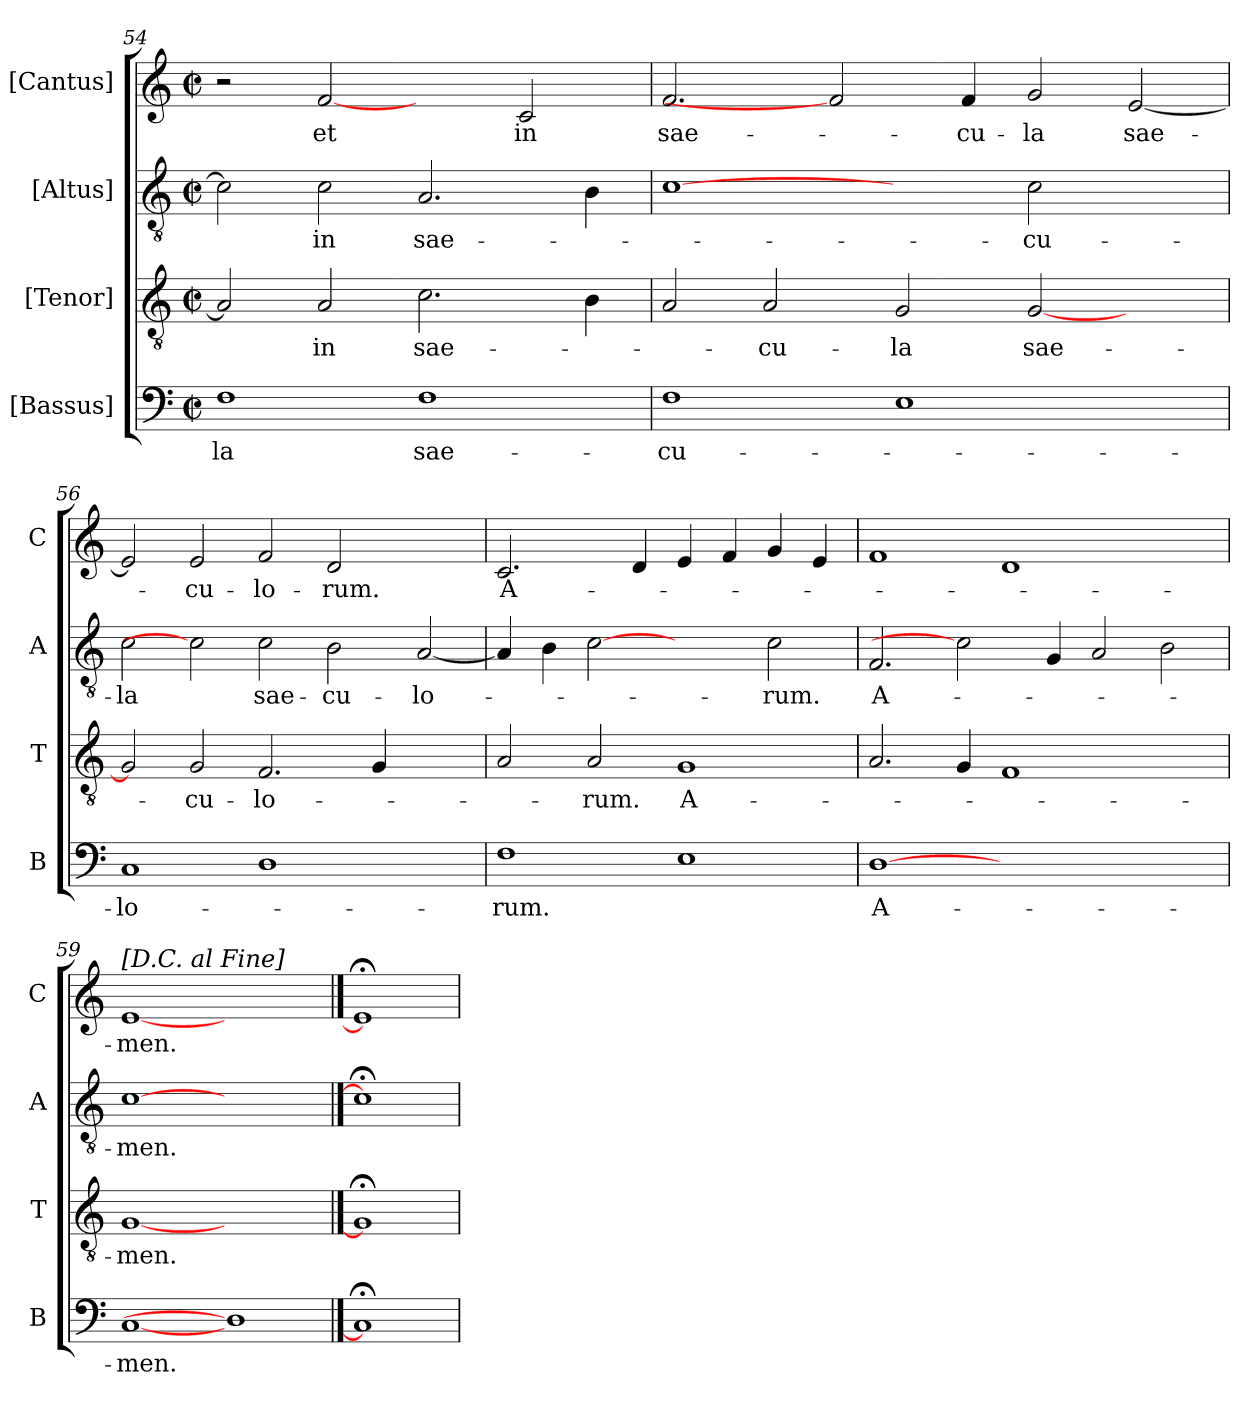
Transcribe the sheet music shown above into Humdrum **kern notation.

**kern	**text	**kern	**text	**kern	**text	**kern	**text
*part4	*part4	*part3	*part3	*part2	*part2	*part1	*part1
*staff4	*staff4	*staff3	*staff3	*staff2	*staff2	*staff1	*staff1
*I"[Bassus]	*	*I"[Tenor]	*	*I"[Altus]	*	*I"[Cantus]	*
*I'B	*	*I'T	*	*I'A	*	*I'C	*
*clefF4	*	*clefGv2	*	*clefGv2	*	*clefG2	*
*k[]	*	*k[]	*	*k[]	*	*k[]	*
*C:	*	*C:	*	*C:	*	*C:	*
*M2/2	*	*M2/2	*	*M2/2	*	*M2/2	*
*met(c|)	*	*met(c|)	*	*met(c|)	*	*met(c|)	*
=54	=54	=54	=54	=54	=54	=54	=54
!	!LO:LY:b	!	!	!	!	!	!
1F	-la	2A/]	.	2c\]	.	2r	.
!	!	!	!LO:LY:b	!	!LO:LY:b	!	!LO:LY:b
.	.	2A/	in	2c\	in	[2f	et
!	!LO:LY:b	!	!LO:LY:b	!	!LO:LY:b	!	!
1F	sae-	2.c\	sae-	2.A/	sae-	2ryy	.
!	!	!	!	!	!	!	!LO:LY:b
.	.	.	.	.	.	2c/	in
.	.	4B\	.	4B\	.	.	.
=55	=55	=55	=55	=55	=55	=55	=55
!	!LO:LY:b	!	!	!	!	!	!LO:LY:b
1F	-cu-	2A/	.	[1c	.	2.f/	sae-
!	!	!	!LO:LY:b	!	!	!	!
.	.	2A/	-cu-	.	.	.	.
.	.	.	.	.	.	2f]	.
!	!	!	!LO:LY:b	!	!	!	!
1E	.	2G/	-la	2ryy	.	.	.
!	!	!	!	!	!	!	!LO:LY:b
.	.	.	.	.	.	4f/	-cu-
!	!	!	!LO:LY:b	!	!LO:LY:b	!	!LO:LY:b
.	.	[2G/	sae-	2c\	-cu-	2g/	-la
!	!	!	!	!	!	!	!LO:LY:b
2ryy	.	2ryy	.	2ryy	.	[2e/	sae-
=56	=56	=56	=56	=56	=56	=56	=56
!	!LO:LY:b	!	!	!	!LO:LY:b	!	!
1C	-lo-	2G/]	.	2c\	-la	2e/]	.
!	!	!	!LO:LY:b	!	!	!	!LO:LY:b
.	.	2G/	-cu-	2c]	.	2e/	-cu-
!	!	!	!LO:LY:b	!	!LO:LY:b	!	!LO:LY:b
1D	.	2.F/	-lo-	2c\	sae-	2f/	-lo-
!	!	!	!	!	!LO:LY:b	!	!LO:LY:b
.	.	.	.	2B\	-cu-	2d/	-rum.
.	.	4G/	.	.	.	.	.
!	!	!	!	!	!LO:LY:b	!	!
2ryy	.	2ryy	.	[2A/	-lo-	2ryy	.
=57	=57	=57	=57	=57	=57	=57	=57
!	!LO:LY:b	!	!	!	!	!	!LO:LY:b
1F	-rum.	2A/	.	4A/]	.	2.c/	A-
.	.	.	.	4B\	.	.	.
!	!	!	!LO:LY:b	!	!	!	!
.	.	2A/	-rum.	[2c	.	.	.
.	.	.	.	.	.	4d/	.
!	!	!	!LO:LY:b	!	!	!	!
1E	.	1G	A-	2ryy	.	4e/	.
.	.	.	.	.	.	4f/	.
!	!	!	!	!	!LO:LY:b	!	!
.	.	.	.	2c\	-rum.	4g/	.
.	.	.	.	.	.	4e/	.
=58	=58	=58	=58	=58	=58	=58	=58
!	!LO:LY:b	!	!	!	!LO:LY:b	!	!
[1D	A-	2.A/	.	2.F/	A-	1f	.
.	.	4G/	.	2c]	.	.	.
1.ryy	.	1F	.	.	.	1d	.
.	.	.	.	4G/	.	.	.
.	.	.	.	2A/	.	.	.
.	.	2ryy	.	2B\	.	2ryy	.
=59	=59	=59	=59	=59	=59	=59	=59
!	!	!	!	!	!	!LO:TX:a:B:t=[D.C. al Fine]	!
!	!LO:LY:b	!	!LO:LY:b	!	!LO:LY:b	!	!LO:LY:b
[1C	-men.	[1G	-men.	[1c	-men.	[1e	-men.
1D]	.	1ryy	.	1ryy	.	1ryy	.
==60	==60	==60	==60	==60	==60	==60	==60
1C;<]	.	1G;<]	.	1c;<]	.	1e;<]	.
=	=	=	=	=	=	=	=
*-	*-	*-	*-	*-	*-	*-	*-
